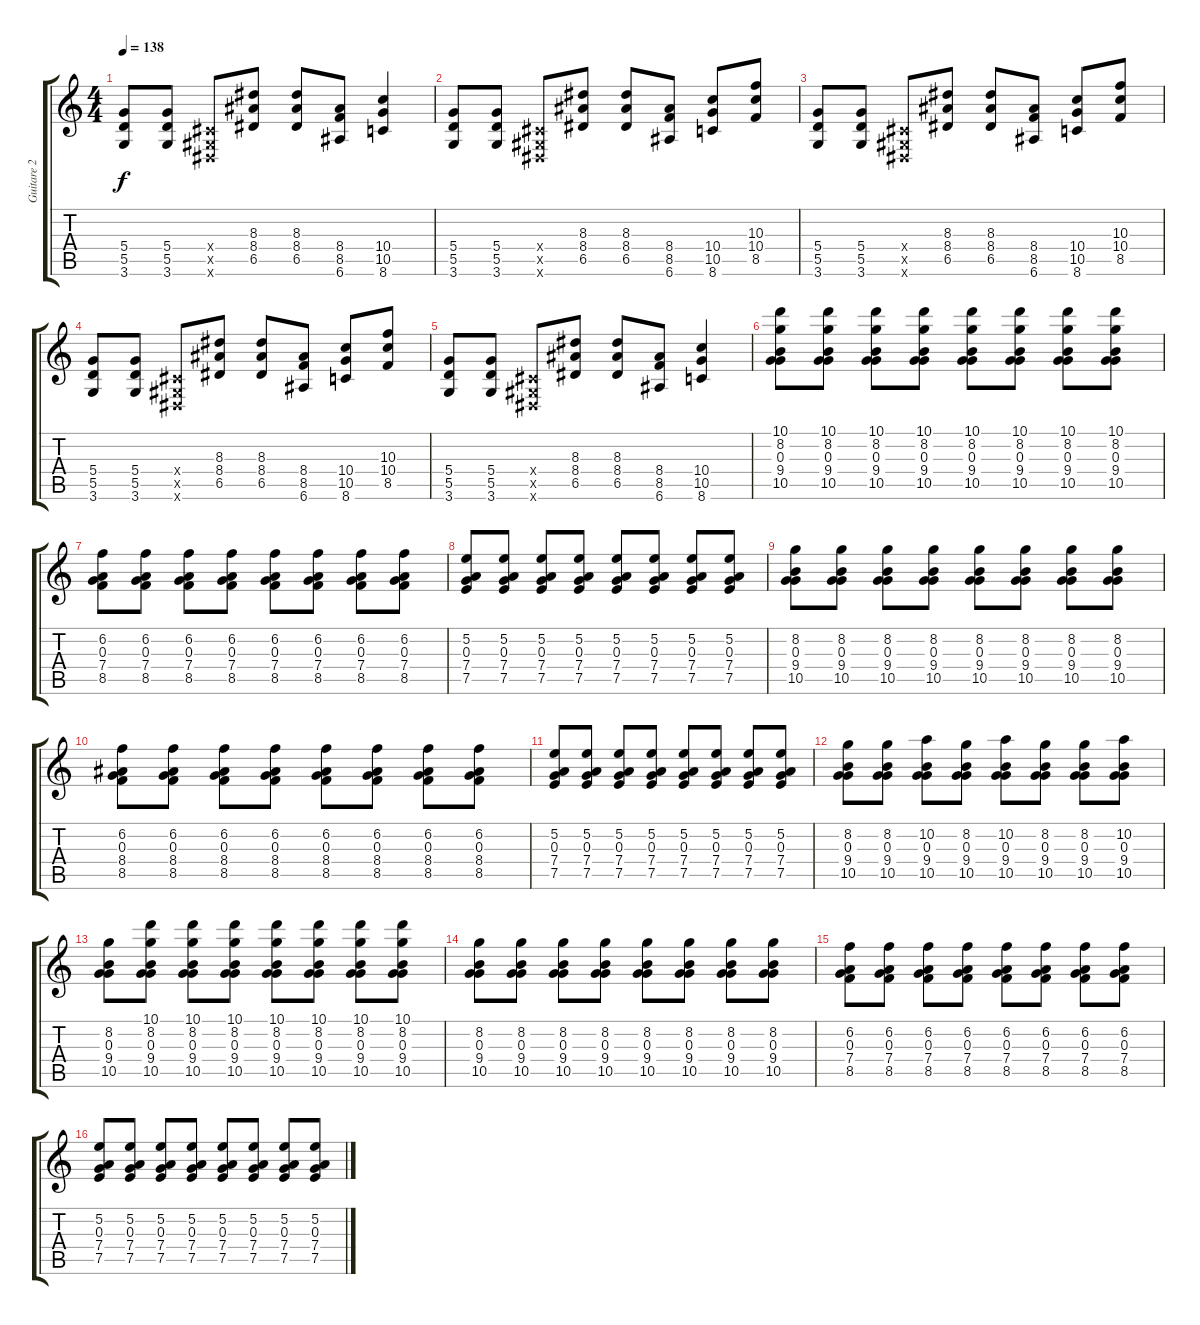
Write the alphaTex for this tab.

\track ("Guitare 2" "Guitare 2") {instrument distortionguitar}
\staff {score tabs}
\tuning (E4 B3 G3 D3 A2 E2) {hide}
\ts (4 4)
\tempo 138
\clef g2
\ks c
(5.4 5.5 3.6).8{dy f} (5.4 5.5 3.6).8 (-1.4{x} -1.5{x} -1.6{x}).8 (8.3 8.4 6.5).8 (8.3 8.4 6.5).8 (8.4 8.5 6.6).8 (10.4 10.5 8.6).4 |
(5.4 5.5 3.6).8 (5.4 5.5 3.6).8 (-1.4{x} -1.5{x} -1.6{x}).8 (8.3 8.4 6.5).8 (8.3 8.4 6.5).8 (8.4 8.5 6.6).8 (10.4 10.5 8.6).8 (10.3 10.4 8.5).8 |
(5.4 5.5 3.6).8 (5.4 5.5 3.6).8 (-1.4{x} -1.5{x} -1.6{x}).8 (8.3 8.4 6.5).8 (8.3 8.4 6.5).8 (8.4 8.5 6.6).8 (10.4 10.5 8.6).8 (10.3 10.4 8.5).8 |
(5.4 5.5 3.6).8 (5.4 5.5 3.6).8 (-1.4{x} -1.5{x} -1.6{x}).8 (8.3 8.4 6.5).8 (8.3 8.4 6.5).8 (8.4 8.5 6.6).8 (10.4 10.5 8.6).8 (10.3 10.4 8.5).8 |
(5.4 5.5 3.6).8 (5.4 5.5 3.6).8 (-1.4{x} -1.5{x} -1.6{x}).8 (8.3 8.4 6.5).8 (8.3 8.4 6.5).8 (8.4 8.5 6.6).8 (10.4 10.5 8.6).4 |
(10.1 8.2 0.3 9.4 10.5).8 (10.1 8.2 0.3 9.4 10.5).8 (10.1 8.2 0.3 9.4 10.5).8 (10.1 8.2 0.3 9.4 10.5).8 (10.1 8.2 0.3 9.4 10.5).8 (10.1 8.2 0.3 9.4 10.5).8 (10.1 8.2 0.3 9.4 10.5).8 (10.1 8.2 0.3 9.4 10.5).8 |
(6.2 0.3 7.4 8.5).8 (6.2 0.3 7.4 8.5).8 (6.2 0.3 7.4 8.5).8 (6.2 0.3 7.4 8.5).8 (6.2 0.3 7.4 8.5).8 (6.2 0.3 7.4 8.5).8 (6.2 0.3 7.4 8.5).8 (6.2 0.3 7.4 8.5).8 |
(5.2 0.3 7.4 7.5).8 (5.2 0.3 7.4 7.5).8 (5.2 0.3 7.4 7.5).8 (5.2 0.3 7.4 7.5).8 (5.2 0.3 7.4 7.5).8 (5.2 0.3 7.4 7.5).8 (5.2 0.3 7.4 7.5).8 (5.2 0.3 7.4 7.5).8 |
(8.2 0.3 9.4 10.5).8 (8.2 0.3 9.4 10.5).8 (8.2 0.3 9.4 10.5).8 (8.2 0.3 9.4 10.5).8 (8.2 0.3 9.4 10.5).8 (8.2 0.3 9.4 10.5).8 (8.2 0.3 9.4 10.5).8 (8.2 0.3 9.4 10.5).8 |
(6.2 0.3 8.4 8.5).8 (6.2 0.3 8.4 8.5).8 (6.2 0.3 8.4 8.5).8 (6.2 0.3 8.4 8.5).8 (6.2 0.3 8.4 8.5).8 (6.2 0.3 8.4 8.5).8 (6.2 0.3 8.4 8.5).8 (6.2 0.3 8.4 8.5).8 |
(5.2 0.3 7.4 7.5).8 (5.2 0.3 7.4 7.5).8 (5.2 0.3 7.4 7.5).8 (5.2 0.3 7.4 7.5).8 (5.2 0.3 7.4 7.5).8 (5.2 0.3 7.4 7.5).8 (5.2 0.3 7.4 7.5).8 (5.2 0.3 7.4 7.5).8 |
(8.2 0.3 9.4 10.5).8 (8.2 0.3 9.4 10.5).8 (10.2 0.3 9.4 10.5).8 (8.2 0.3 9.4 10.5).8 (10.2 0.3 9.4 10.5).8 (8.2 0.3 9.4 10.5).8 (8.2 0.3 9.4 10.5).8 (10.2 0.3 9.4 10.5).8 |
(8.2 0.3 9.4 10.5).8 (10.1 8.2 0.3 9.4 10.5).8 (10.1 8.2 0.3 9.4 10.5).8 (10.1 8.2 0.3 9.4 10.5).8 (10.1 8.2 0.3 9.4 10.5).8 (10.1 8.2 0.3 9.4 10.5).8 (10.1 8.2 0.3 9.4 10.5).8 (10.1 8.2 0.3 9.4 10.5).8 |
(8.2 0.3 9.4 10.5).8 (8.2 0.3 9.4 10.5).8 (8.2 0.3 9.4 10.5).8 (8.2 0.3 9.4 10.5).8 (8.2 0.3 9.4 10.5).8 (8.2 0.3 9.4 10.5).8 (8.2 0.3 9.4 10.5).8 (8.2 0.3 9.4 10.5).8 |
(6.2 0.3 7.4 8.5).8 (6.2 0.3 7.4 8.5).8 (6.2 0.3 7.4 8.5).8 (6.2 0.3 7.4 8.5).8 (6.2 0.3 7.4 8.5).8 (6.2 0.3 7.4 8.5).8 (6.2 0.3 7.4 8.5).8 (6.2 0.3 7.4 8.5).8 |
(5.2 0.3 7.4 7.5).8 (5.2 0.3 7.4 7.5).8 (5.2 0.3 7.4 7.5).8 (5.2 0.3 7.4 7.5).8 (5.2 0.3 7.4 7.5).8 (5.2 0.3 7.4 7.5).8 (5.2 0.3 7.4 7.5).8 (5.2 0.3 7.4 7.5).8
